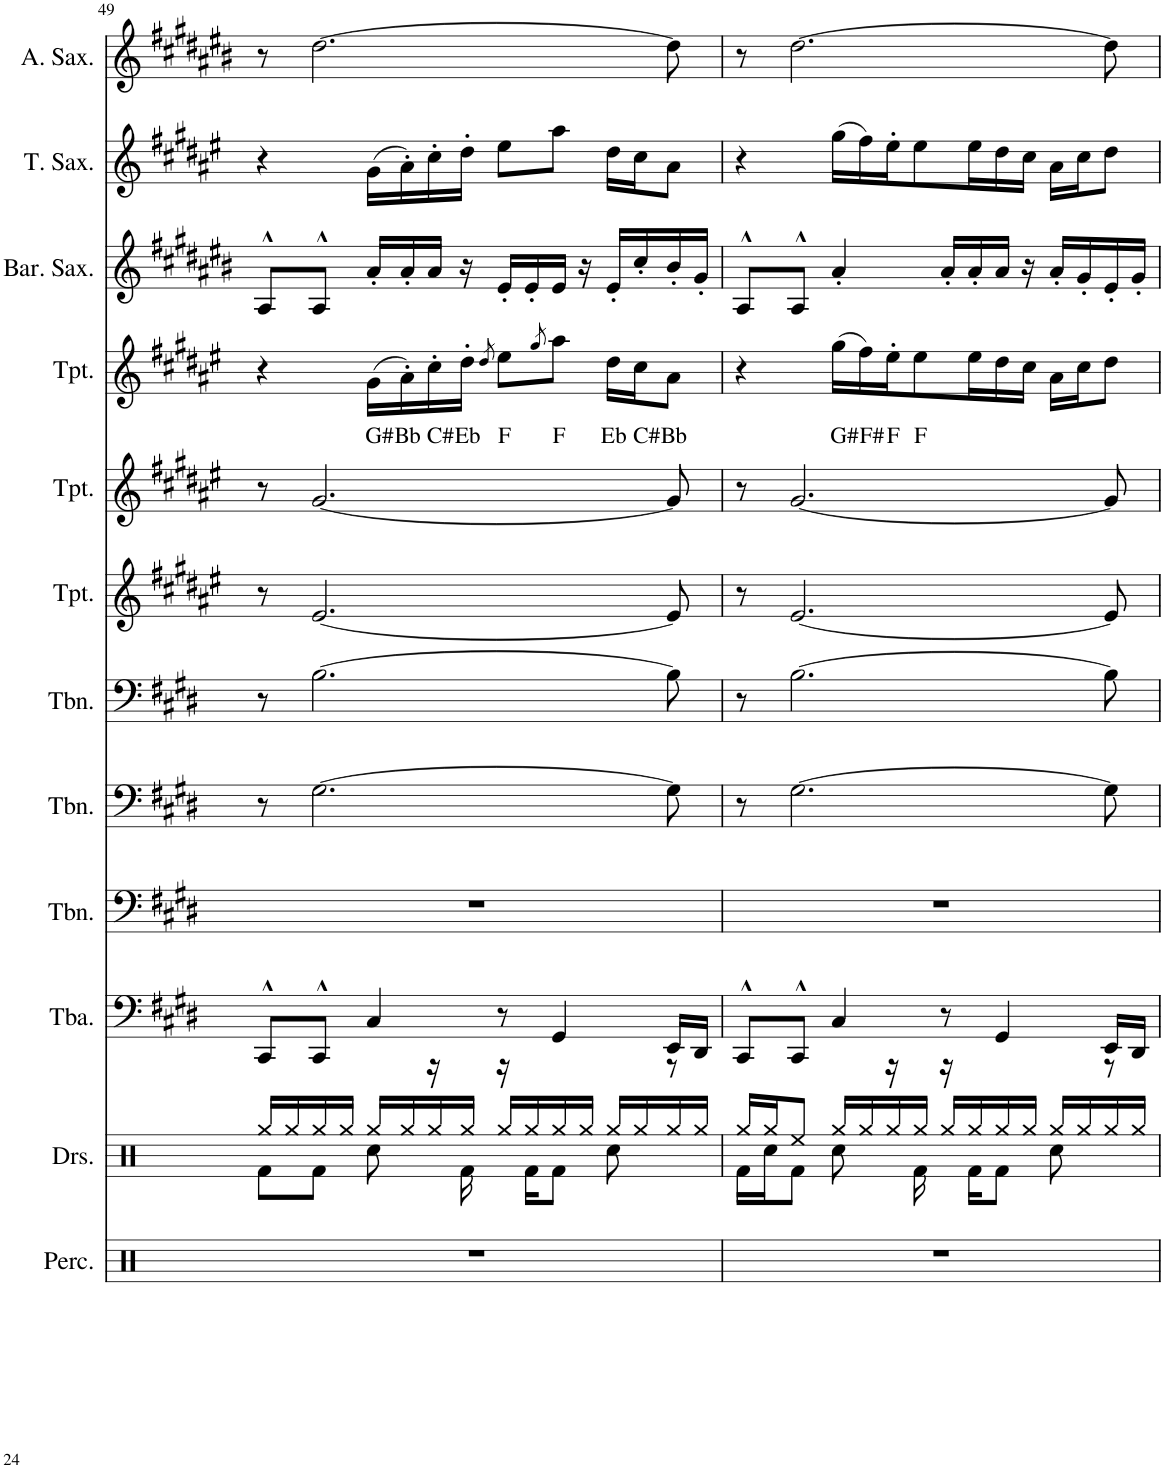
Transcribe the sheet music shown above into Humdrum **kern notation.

**kern	**kern	**kern	**kern	**kern	**kern	**kern	**kern	**kern	**text	**kern	**kern	**kern
*part12	*part11	*part10	*part9	*part8	*part7	*part6	*part5	*part4	*part4	*part3	*part2	*part1
*staff12	*staff11	*staff10	*staff9	*staff8	*staff7	*staff6	*staff5	*staff4	*staff4	*staff3	*staff2	*staff1
*I"Percussion	*I"Drumset	*I"Tuba	*I"Trombone	*I"Trombone	*I"Trombone	*I"Trumpet	*I"Trumpet	*I"Trumpet	*	*I"Baritone Saxophone	*I"Tenor Saxophone	*I"Alto Saxophone
*I'Perc.	*I'Drs.	*I'Tba.	*I'Tbn.	*I'Tbn.	*I'Tbn.	*I'Tpt.	*I'Tpt.	*I'Tpt.	*	*I'Bar. Sax.	*I'T. Sax.	*I'A. Sax.
!!LO:PB:g=z
*clefX	*clefX	*clefF4	*clefF4	*clefF4	*clefF4	*clefG2	*clefG2	*clefG2	*	*clefG2	*clefG2	*clefG2
*	*	*	*	*	*	*Trd1c2	*Trd1c2	*Trd1c2	*	*Trd12c21	*Trd8c14	*Trd5c9
*k[]	*k[]	*k[f#c#g#d#]	*k[f#c#g#d#]	*k[f#c#g#d#]	*k[f#c#g#d#]	*k[f#c#g#d#a#e#]	*k[f#c#g#d#a#e#]	*k[f#c#g#d#a#e#]	*	*k[f#c#g#d#a#e#b#]	*k[f#c#g#d#a#e#]	*k[f#c#g#d#a#e#b#]
*M4/4	*M4/4	*M4/4	*M4/4	*M4/4	*M4/4	*M4/4	*M4/4	*M4/4	*	*M4/4	*M4/4	*M4/4
=49	=49	=49	=49	=49	=49	=49	=49	=49	=49	=49	=49	=49
*	*^	*	*	*	*	*	*	*	*	*	*	*
1r	8Rf\L	16Rgg/LL	8CC#^^/L	1r	8r	8r	8r	8r	4r	.	8A#^^/L	4r	8r
.	.	16Rgg/	.	.	.	.	.	.	.	.	.	.	.
.	8Rf\J	16Rgg/	8CC#^^/J	.	[2.G#\	[2.B\	[2.e#/	[2.g#/	.	.	8A#^^/J	.	[2.dd#\
.	.	16Rgg/JJ	.	.	.	.	.	.	.	.	.	.	.
!	!	!	!	!	!	!	!	!	!	!LO:LY:b	!	!	!
.	8Rcc\	16Rgg/LL	4C#/	.	.	.	.	.	(16g#\LL	G#	16a#'/LL	(16g#\LL	.
!	!	!	!	!	!	!	!	!	!	!LO:LY:b	!	!	!
.	.	16Rgg/	.	.	.	.	.	.	16a#'\)	Bb	16a#'/	16a#'\)	.
!	!	!	!	!	!	!	!	!	!	!LO:LY:b	!	!	!
.	16r	16Rgg/	.	.	.	.	.	.	16cc#'\	C#	16a#/JJ	16cc#'\	.
!	!	!	!	!	!	!	!	!	!	!LO:LY:b	!	!	!
.	16Rf\	16Rgg/JJ	.	.	.	.	.	.	16dd#'\JJ	Eb	16r	16dd#'\JJ	.
.	.	.	.	.	.	.	.	.	8qdd#/	.	.	.	.
!	!	!	!	!	!	!	!	!	!	!LO:LY:b	!	!	!
.	16r	16Rgg/LL	8r	.	.	.	.	.	8ee#\L	F	16e#'/LL	8ee#\L	.
.	16Rf\KL	16Rgg/	.	.	.	.	.	.	.	.	16e#'/	.	.
.	.	.	.	.	.	.	.	.	8qgg#/	.	.	.	.
!	!	!	!	!	!	!	!	!	!	!LO:LY:b	!	!	!
.	8Rf\J	16Rgg/	4GG#/	.	.	.	.	.	8aa#\J	F	16e#/JJ	8aa#\J	.
.	.	16Rgg/JJ	.	.	.	.	.	.	.	.	16r	.	.
!	!	!	!	!	!	!	!	!	!	!LO:LY:b	!	!	!
.	8Rcc\	16Rgg/LL	.	.	.	.	.	.	16dd#\LL	Eb	16e#'/LL	16dd#\LL	.
!	!	!	!	!	!	!	!	!	!	!LO:LY:b	!	!	!
.	.	16Rgg/	.	.	.	.	.	.	16cc#\J	C#	16cc#'/	16cc#\J	.
!	!	!	!	!	!	!	!	!	!	!LO:LY:b	!	!	!
.	8r	16Rgg/	16EE/LL	.	8G#\]	8B\]	8e#/]	8g#/]	8a#\J	Bb	16b#'/	8a#\J	8dd#\]
.	.	16Rgg/JJ	16DD#/JJ	.	.	.	.	.	.	.	16g#'/JJ	.	.
=50	=50	=50	=50	=50	=50	=50	=50	=50	=50	=50	=50	=50	=50
1r	16Rf\LL	16Rgg/LL	8CC#^^/L	1r	8r	8r	8r	8r	4r	.	8A#^^/L	4r	8r
.	16Rcc\J	16Rgg/J	.	.	.	.	.	.	.	.	.	.	.
.	8Rf\J	8Ree/J	8CC#^^/J	.	[2.G#\	[2.B\	[2.e#/	[2.g#/	.	.	8A#^^/J	.	[2.dd#\
!	!	!	!	!	!	!	!	!	!	!LO:LY:b	!	!	!
.	8Rcc\	16Rgg/LL	4C#/	.	.	.	.	.	(16gg#\LL	G#	4a#'/	(16gg#\LL	.
!	!	!	!	!	!	!	!	!	!	!LO:LY:b	!	!	!
.	.	16Rgg/	.	.	.	.	.	.	16ff#\)	F#	.	16ff#\)	.
!	!	!	!	!	!	!	!	!	!	!LO:LY:b	!	!	!
.	16r	16Rgg/	.	.	.	.	.	.	16ee#'\J	F	.	16ee#'\J	.
!	!	!	!	!	!	!	!	!	!	!LO:LY:b	!	!	!
.	16Rf\	16Rgg/JJ	.	.	.	.	.	.	8ee#\	F	.	8ee#\	.
.	16r	16Rgg/LL	8r	.	.	.	.	.	.	.	16a#'/LL	.	.
.	16Rf\KL	16Rgg/	.	.	.	.	.	.	16ee#\L	.	16a#'/	16ee#\L	.
.	8Rf\J	16Rgg/	4GG#/	.	.	.	.	.	16dd#\	.	16a#/JJ	16dd#\	.
.	.	16Rgg/JJ	.	.	.	.	.	.	16cc#\JJ	.	16r	16cc#\JJ	.
.	8Rcc\	16Rgg/LL	.	.	.	.	.	.	16a#\LL	.	16a#'/LL	16a#\LL	.
.	.	16Rgg/	.	.	.	.	.	.	16cc#\J	.	16g#'/	16cc#\J	.
.	8r	16Rgg/	16EE/LL	.	8G#\]	8B\]	8e#/]	8g#/]	8dd#\J	.	16e#'/	8dd#\J	8dd#\]
.	.	16Rgg/JJ	16DD#/JJ	.	.	.	.	.	.	.	16g#'/JJ	.	.
*	*v	*v	*	*	*	*	*	*	*	*	*	*	*
=	=	=	=	=	=	=	=	=	=	=	=	=
*-	*-	*-	*-	*-	*-	*-	*-	*-	*-	*-	*-	*-
